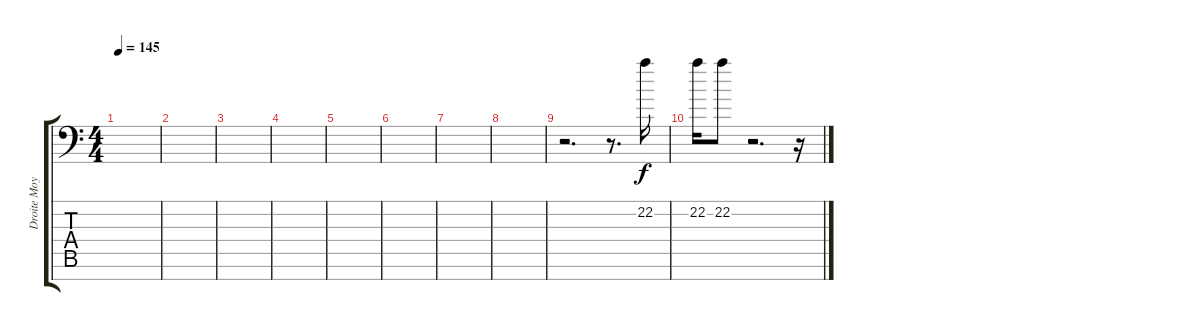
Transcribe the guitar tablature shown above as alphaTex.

\track ("Droite Moyenne" "Droite Moy") {instrument acousticgrandpiano}
\staff {score tabs}
\tuning (E4 B3 G3 D3 A2 E2 C-1) {hide}
\ts (4 4)
\tempo 145
\clef f4
\ks c
|
|
|
|
|
|
|
|
r.2{d} r.8{d} 22.2.16 |
22.2.16 22.2.8 r.2{d} r.16
